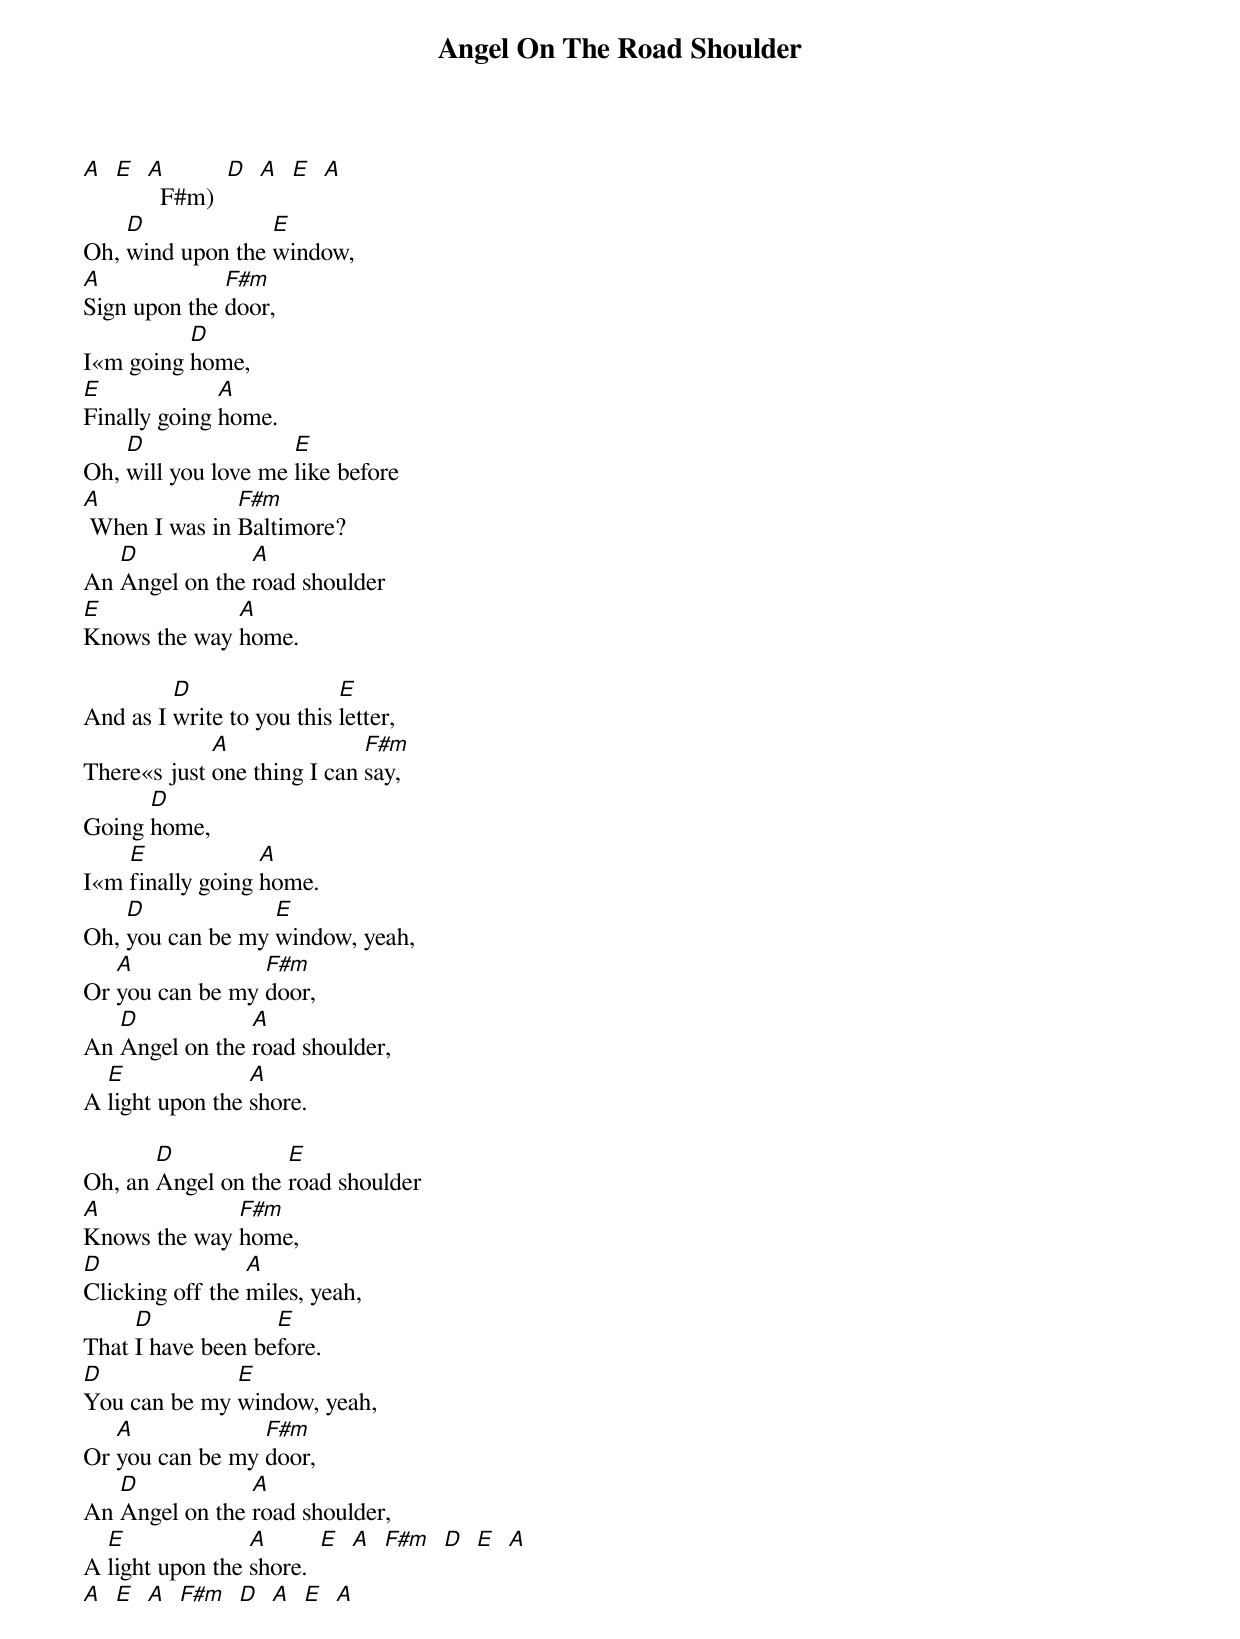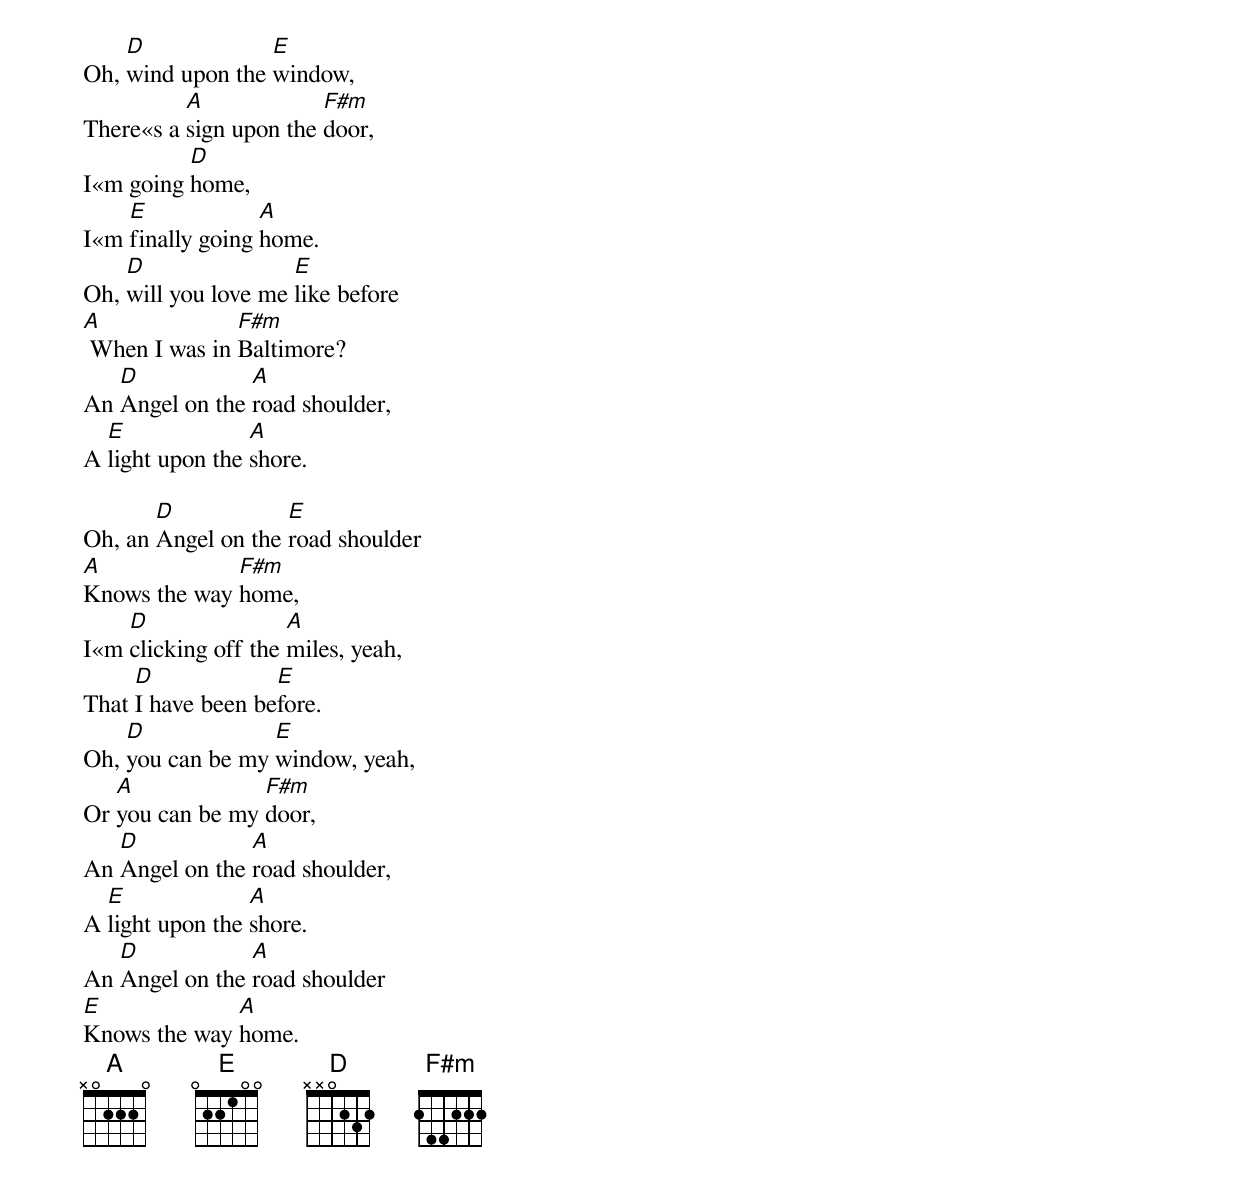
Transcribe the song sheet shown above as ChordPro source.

{title: Angel On The Road Shoulder}
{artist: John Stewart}
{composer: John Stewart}
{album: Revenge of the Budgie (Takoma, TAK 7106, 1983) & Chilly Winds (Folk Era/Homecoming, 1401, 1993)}

[A]  [E]  [A]  F#m)  [D]  [A]  [E]  [A]
Oh, [D]wind upon the [E]window,
[A]Sign upon the [F#m]door,
I«m going [D]home,
[E]Finally going [A]home.
Oh, [D]will you love me [E]like before
[A] When I was in [F#m]Baltimore?
An [D]Angel on the [A]road shoulder
[E]Knows the way [A]home.

And as I [D]write to you this [E]letter,
There«s just [A]one thing I can [F#m]say,
Going [D]home,
I«m [E]finally going [A]home.
Oh, [D]you can be my [E]window, yeah,
Or [A]you can be my [F#m]door,
An [D]Angel on the [A]road shoulder,
A [E]light upon the [A]shore.

Oh, an [D]Angel on the [E]road shoulder
[A]Knows the way [F#m]home,
[D]Clicking off the [A]miles, yeah,
That [D]I have been be[E]fore.
[D]You can be my [E]window, yeah,
Or [A]you can be my [F#m]door,
An [D]Angel on the [A]road shoulder,
A [E]light upon the [A]shore.  [E]  [A]  [F#m]  [D]  [E]  [A]
[A]  [E]  [A]  [F#m]  [D]  [A]  [E]  [A]

Oh, [D]wind upon the [E]window,
There«s a [A]sign upon the [F#m]door,
I«m going [D]home,
I«m [E]finally going [A]home.
Oh, [D]will you love me [E]like before
[A] When I was in [F#m]Baltimore?
An [D]Angel on the [A]road shoulder,
A [E]light upon the [A]shore.

Oh, an [D]Angel on the [E]road shoulder
[A]Knows the way [F#m]home,
I«m [D]clicking off the [A]miles, yeah,
That [D]I have been be[E]fore.
Oh, [D]you can be my [E]window, yeah,
Or [A]you can be my [F#m]door,
An [D]Angel on the [A]road shoulder,
A [E]light upon the [A]shore.
An [D]Angel on the [A]road shoulder
[E]Knows the way [A]home.
